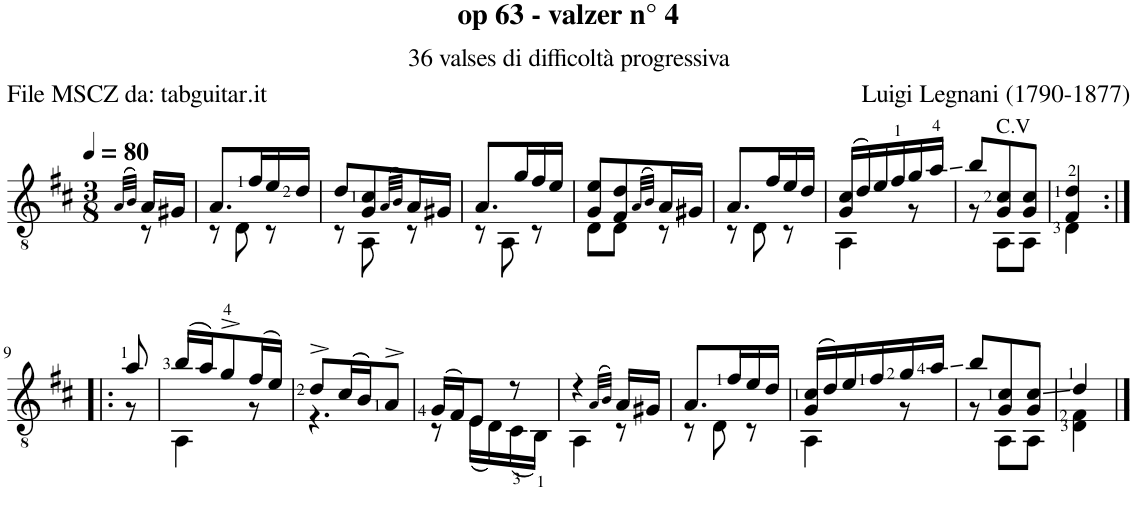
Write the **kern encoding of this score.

**kern
*part1
*staff1
*I"Guitar
*I'Guit.
*clefGv2
*k[f#c#]
*M3/8
*MM80
=
(32qA/LLL
32qB/JJJ)
*^
16A/LL	8r
16G#X/JJ	.
=1	=1
8.A/L	8r
.	8D\
16f#/L	.
16e/	8r
16d/JJ	.
=2	=2
8d/L	8r
8G/ 8c#/	8AA\
(32qA/LLL	.
32qB/JJJ)	.
16A/L	8r
16G#X/JJ	.
=3	=3
8.A/L	8r
.	8AA\
16g/L	.
16f#/	8r
16e/JJ	.
=4	=4
8G/ 8e/L	8D\L
8F#/ 8d/	8D\J
(32qA/LLL	.
32qB/JJJ)	.
16A/L	8r
16G#X/JJ	.
=5	=5
8.A/L	8r
.	8D\
16f#/L	.
16e/	8r
16d/JJ	.
=6	=6
(16G/ 16c#/LL	4AA\
16d/)	.
16e/	.
16f#/	.
16g/	8r
16a/JJ	.
=7	=7
8b/L	8r
!LO:TX:a:t=C.V	!
8G/ 8c#/	8AA\L
8G/ 8c#/J	8AA\J
=8	=8
4F#/ 4d/	4D\
!!LO:LB:g=z	!!
=9:|!|:	=9:|!|:
8a/	8r
=10	=10
(16b/LL	4AA\
16a/J)	.
8g^/	.
(16f#/L	8r
16e/JJ)	.
=11	=11
8d^/L	4.r
(16c#/L	.
16B/J)	.
8A^/J	.
=12	=12
(16G/LL	8r
16F#/J)	.
8E/J	(16E\LL
.	16D\)
8r	(16C#\
.	16BB\JJ)
=13	=13
4r	4AA\
(32qA/LLL	.
32qB/JJJ)	.
16A/LL	8r
16G#X/JJ	.
=14	=14
8.A/L	8r
.	8D\
16f#/L	.
16e/	8r
16d/JJ	.
=15	=15
(16G/ 16c#/LL	4AA\
16d/)	.
16e/	.
16f#/	.
16g/	8r
16a/JJ	.
=16	=16
8b/L	8r
8G/ 8c#/	8AA\L
8G/ 8c#/J	8AA\J
=17	=17
4d/	4D\ 4F#\
*v	*v
==
*-
